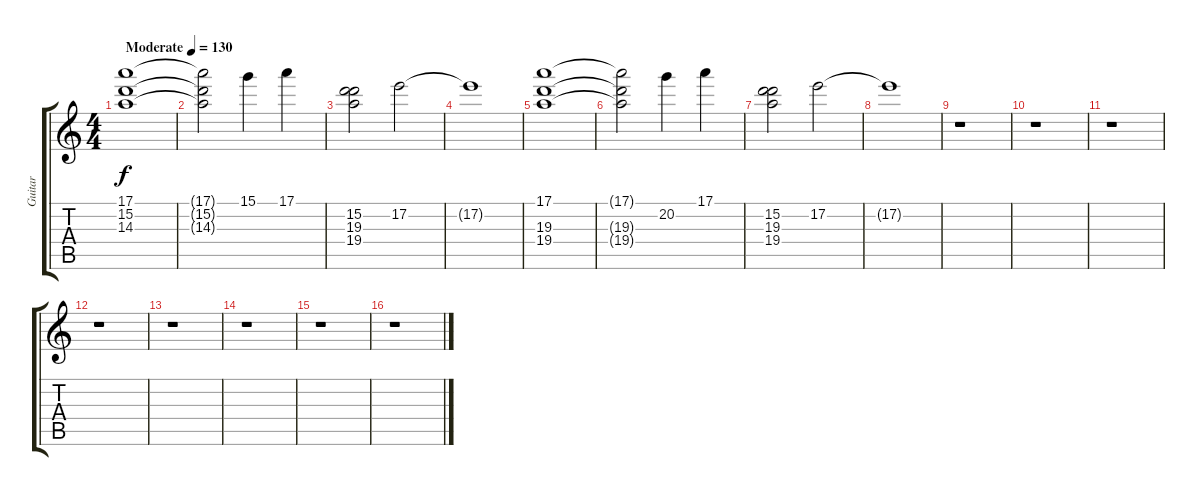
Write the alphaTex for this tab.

\track ("Guitar" "Guitar") {instrument distortionguitar}
\staff {score tabs}
\tuning (E4 B3 G3 D3 A2 E2) {hide}
\ts (4 4)
\tempo (130 "Moderate")
\clef g2
\ks c
(17.1 15.2 14.3).1{dy f instrument distortionguitar} |
(17.1{t} 15.2{t} 14.3{t}).2 15.1.4 17.1.4 |
(15.2 19.3 19.4).2 17.2.2 |
17.2{t}.1 |
(17.1 19.3 19.4).1 |
(17.1{t} 19.3{t} 19.4{t}).2 20.2.4 17.1.4 |
(15.2 19.3 19.4).2 17.2.2 |
17.2{t}.1 |
r.1 |
r.1 |
r.1 |
r.1 |
r.1 |
r.1 |
r.1 |
r.1
